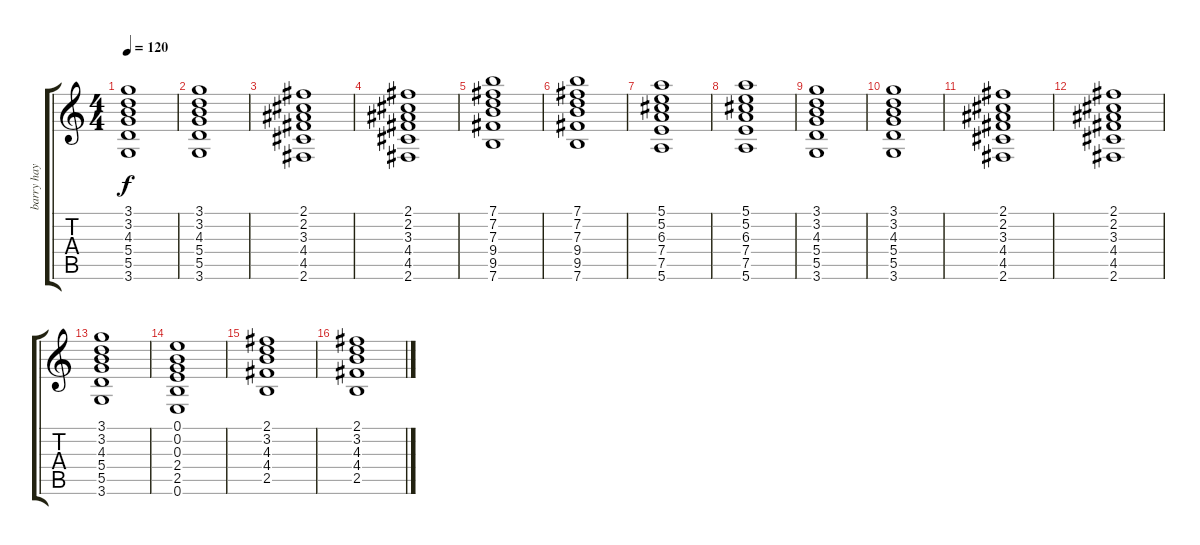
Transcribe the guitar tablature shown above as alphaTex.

\track ("barry hay" "barry hay") {instrument acousticguitarsteel}
\staff {score tabs}
\tuning (E4 B3 G3 D3 A2 E2) {hide}
\ts (4 4)
\tempo 120
\clef g2
\ks c
(3.1 3.2 4.3 5.4 5.5 3.6).1{dy f} |
(3.1 3.2 4.3 5.4 5.5 3.6).1 |
(2.1 2.2 3.3 4.4 4.5 2.6).1 |
(2.1 2.2 3.3 4.4 4.5 2.6).1 |
(7.1 7.2 7.3 9.4 9.5 7.6).1 |
(7.1 7.2 7.3 9.4 9.5 7.6).1 |
(5.1 5.2 6.3 7.4 7.5 5.6).1 |
(5.1 5.2 6.3 7.4 7.5 5.6).1 |
(3.1 3.2 4.3 5.4 5.5 3.6).1 |
(3.1 3.2 4.3 5.4 5.5 3.6).1 |
(2.1 2.2 3.3 4.4 4.5 2.6).1 |
(2.1 2.2 3.3 4.4 4.5 2.6).1 |
(3.1 3.2 4.3 5.4 5.5 3.6).1 |
(0.1 0.2 0.3 2.4 2.5 0.6).1 |
(2.1 3.2 4.3 4.4 2.5).1 |
(2.1 3.2 4.3 4.4 2.5).1
